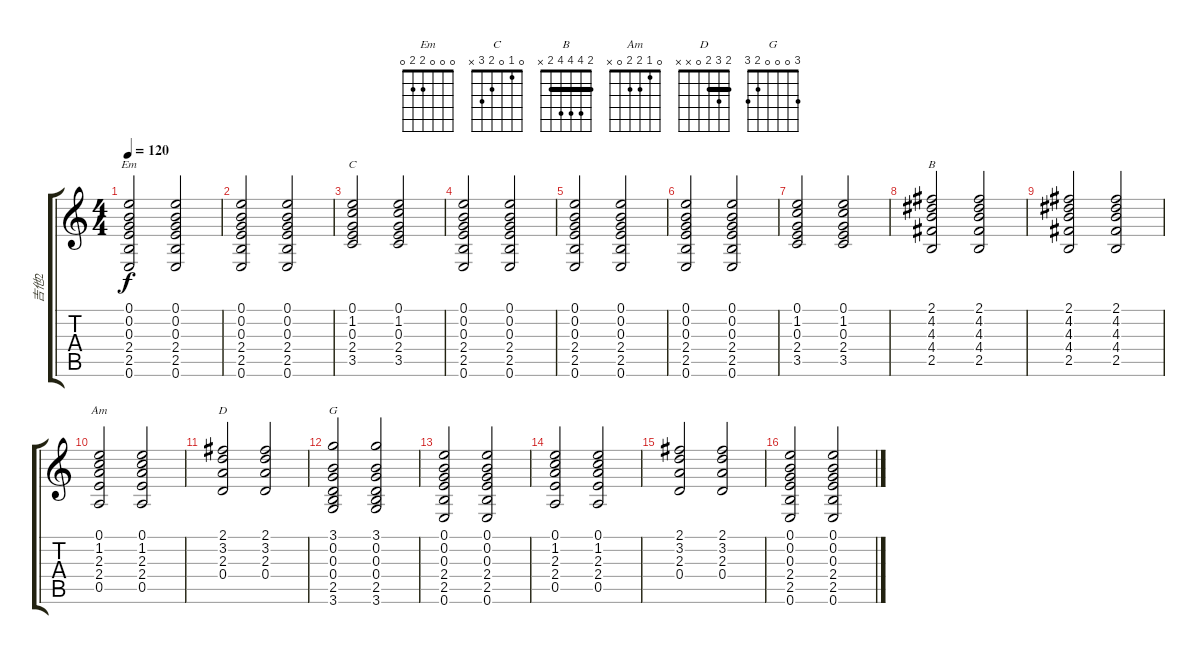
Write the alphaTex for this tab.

\track ("吉他2" "吉他2") {instrument electricguitarclean}
\staff {score tabs}
\tuning (E4 B3 G3 D3 A2 E2) {hide}
\chord ("Em" 0 0 0 2 2 0)
\chord ("C" 0 1 0 2 3 x)
\chord ("B" 2 4 4 4 2 x) {barre 2}
\chord ("Am" 0 1 2 2 0 x)
\chord ("D" 2 3 2 0 x x) {barre 2}
\chord ("G" 3 0 0 0 2 3)
\ts (4 4)
\tempo 120
\clef g2
\ks c
(0.1 0.2 0.3 2.4 2.5 0.6).2{ch "Em" dy f} (0.1 0.2 0.3 2.4 2.5 0.6).2 |
(0.1 0.2 0.3 2.4 2.5 0.6).2 (0.1 0.2 0.3 2.4 2.5 0.6).2 |
(0.1 1.2 0.3 2.4 3.5).2{ch "C"} (0.1 1.2 0.3 2.4 3.5).2 |
(0.1 0.2 0.3 2.4 2.5 0.6).2 (0.1 0.2 0.3 2.4 2.5 0.6).2 |
(0.1 0.2 0.3 2.4 2.5 0.6).2 (0.1 0.2 0.3 2.4 2.5 0.6).2{txt ""} |
(0.1 0.2 0.3 2.4 2.5 0.6).2 (0.1 0.2 0.3 2.4 2.5 0.6).2 |
(0.1 1.2 0.3 2.4 3.5).2 (0.1 1.2 0.3 2.4 3.5).2 |
(2.1 4.2 4.3 4.4 2.5).2{ch "B"} (2.1 4.2 4.3 4.4 2.5).2 |
(2.1 4.2 4.3 4.4 2.5).2 (2.1 4.2 4.3 4.4 2.5).2 |
(0.1 1.2 2.3 2.4 0.5).2{ch "Am"} (0.1 1.2 2.3 2.4 0.5).2 |
(2.1 3.2 2.3 0.4).2{ch "D"} (2.1 3.2 2.3 0.4).2 |
(3.1 0.2 0.3 0.4 2.5 3.6).2{ch "G"} (3.1 0.2 0.3 0.4 2.5 3.6).2 |
(0.1 0.2 0.3 2.4 2.5 0.6).2 (0.1 0.2 0.3 2.4 2.5 0.6).2 |
(0.1 1.2 2.3 2.4 0.5).2 (0.1 1.2 2.3 2.4 0.5).2 |
(2.1 3.2 2.3 0.4).2 (2.1 3.2 2.3 0.4).2 |
(0.1 0.2 0.3 2.4 2.5 0.6).2 (0.1 0.2 0.3 2.4 2.5 0.6).2
